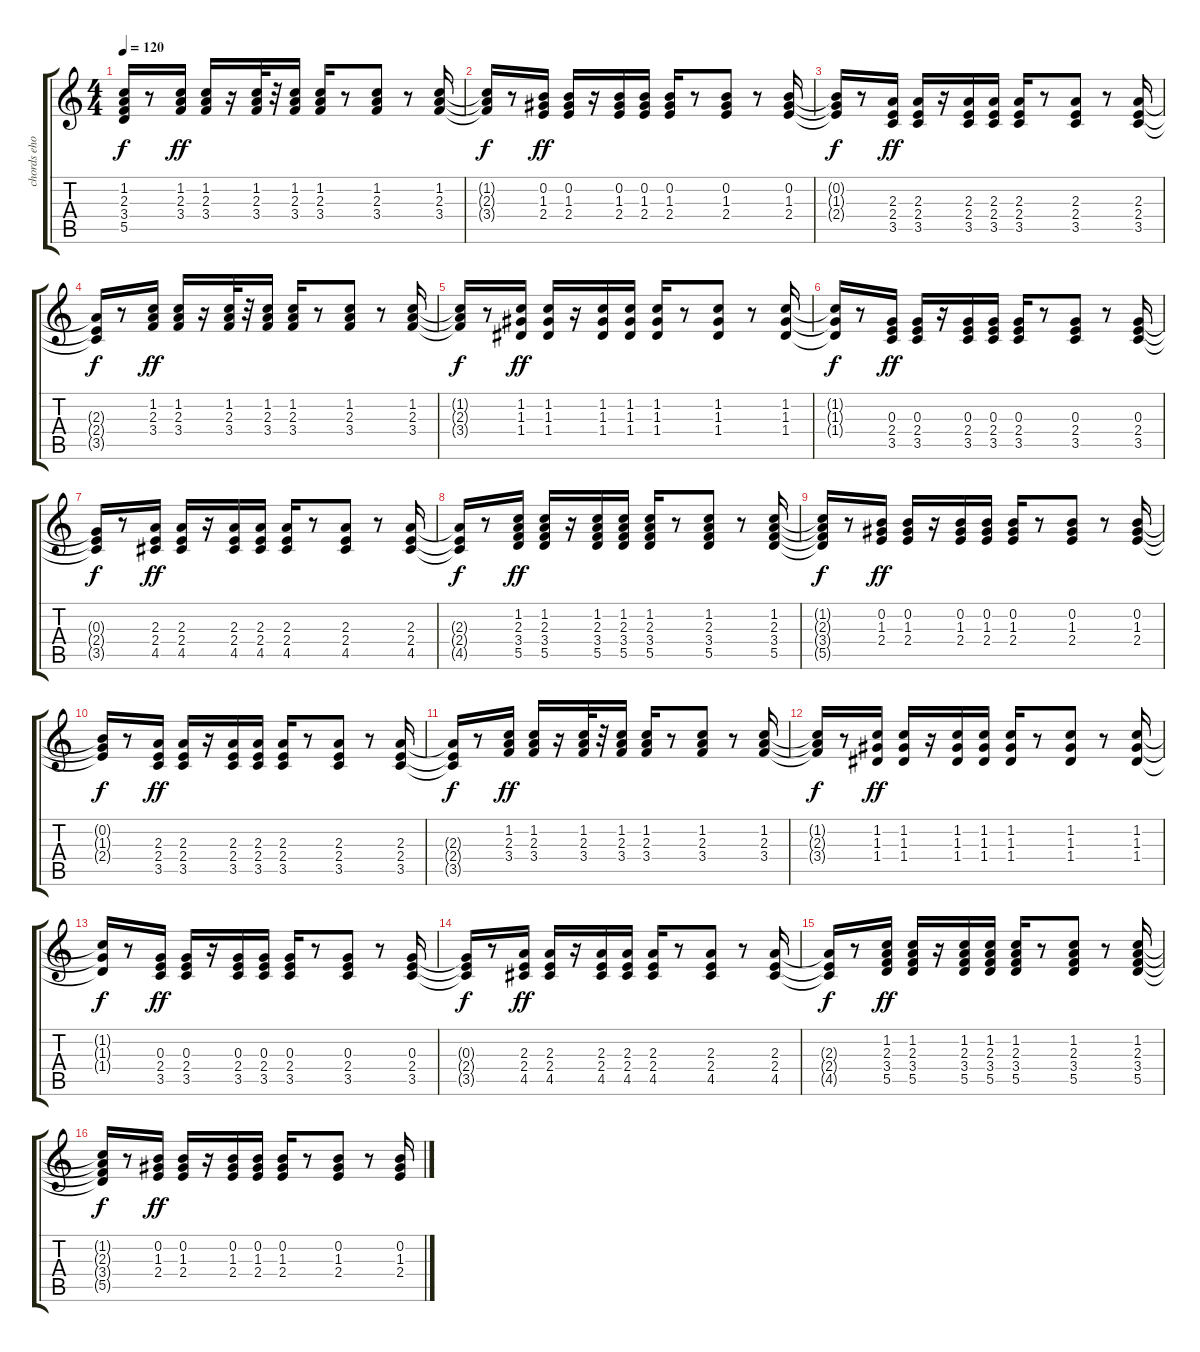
\track ("chords eho" "chords eho") {instrument synthbass1}
\staff {score tabs}
\tuning (E4 B3 G3 D3 A2 E2) {hide}
\ts (4 4)
\tempo 120
\clef g2
\ks c
(1.2{t} 2.3{t} 3.4{t} 5.5{t}).16{dy f} r.8 (1.2 2.3 3.4).16{dy ff} (1.2 2.3 3.4).16 r.16 (1.2 2.3 3.4).32 r.32 (1.2 2.3 3.4).16 (1.2 2.3 3.4).16 r.8 (1.2 2.3 3.4).8 r.8 (1.2 2.3 3.4).16 |
(1.2{t} 2.3{t} 3.4{t}).16{dy f} r.8 (0.2 1.3 2.4).16{dy ff} (0.2 1.3 2.4).16 r.16 (0.2 1.3 2.4).16 (0.2 1.3 2.4).16 (0.2 1.3 2.4).16 r.8 (0.2 1.3 2.4).8 r.8 (0.2 1.3 2.4).16 |
(0.2{t} 1.3{t} 2.4{t}).16{dy f} r.8 (2.3 2.4 3.5).16{dy ff} (2.3 2.4 3.5).16 r.16 (2.3 2.4 3.5).16 (2.3 2.4 3.5).16 (2.3 2.4 3.5).16 r.8 (2.3 2.4 3.5).8 r.8 (2.3 2.4 3.5).16 |
(2.3{t} 2.4{t} 3.5{t}).16{dy f} r.8 (1.2 2.3 3.4).16{dy ff} (1.2 2.3 3.4).16 r.16 (1.2 2.3 3.4).32 r.32 (1.2 2.3 3.4).16 (1.2 2.3 3.4).16 r.8 (1.2 2.3 3.4).8 r.8 (1.2 2.3 3.4).16 |
(1.2{t} 2.3{t} 3.4{t}).16{dy f} r.8 (1.2 1.3 1.4).16{dy ff} (1.2 1.3 1.4).16 r.16 (1.2 1.3 1.4).16 (1.2 1.3 1.4).16 (1.2 1.3 1.4).16 r.8 (1.2 1.3 1.4).8 r.8 (1.2 1.3 1.4).16 |
(1.2{t} 1.3{t} 1.4{t}).16{dy f} r.8 (0.3 2.4 3.5).16{dy ff} (0.3 2.4 3.5).16 r.16 (0.3 2.4 3.5).16 (0.3 2.4 3.5).16 (0.3 2.4 3.5).16 r.8 (0.3 2.4 3.5).8 r.8 (0.3 2.4 3.5).16 |
(0.3{t} 2.4{t} 3.5{t}).16{dy f} r.8 (2.3 2.4 4.5).16{dy ff} (2.3 2.4 4.5).16 r.16 (2.3 2.4 4.5).16 (2.3 2.4 4.5).16 (2.3 2.4 4.5).16 r.8 (2.3 2.4 4.5).8 r.8 (2.3 2.4 4.5).16 |
(2.3{t} 2.4{t} 4.5{t}).16{dy f} r.8 (1.2 2.3 3.4 5.5).16{dy ff} (1.2 2.3 3.4 5.5).16 r.16 (1.2 2.3 3.4 5.5).16 (1.2 2.3 3.4 5.5).16 (1.2 2.3 3.4 5.5).16 r.8 (1.2 2.3 3.4 5.5).8 r.8 (1.2 2.3 3.4 5.5).16 |
(1.2{t} 2.3{t} 3.4{t} 5.5{t}).16{dy f} r.8 (0.2 1.3 2.4).16{dy ff} (0.2 1.3 2.4).16 r.16 (0.2 1.3 2.4).16 (0.2 1.3 2.4).16 (0.2 1.3 2.4).16 r.8 (0.2 1.3 2.4).8 r.8 (0.2 1.3 2.4).16 |
(0.2{t} 1.3{t} 2.4{t}).16{dy f} r.8 (2.3 2.4 3.5).16{dy ff} (2.3 2.4 3.5).16 r.16 (2.3 2.4 3.5).16 (2.3 2.4 3.5).16 (2.3 2.4 3.5).16 r.8 (2.3 2.4 3.5).8 r.8 (2.3 2.4 3.5).16 |
(2.3{t} 2.4{t} 3.5{t}).16{dy f} r.8 (1.2 2.3 3.4).16{dy ff} (1.2 2.3 3.4).16 r.16 (1.2 2.3 3.4).32 r.32 (1.2 2.3 3.4).16 (1.2 2.3 3.4).16 r.8 (1.2 2.3 3.4).8 r.8 (1.2 2.3 3.4).16 |
(1.2{t} 2.3{t} 3.4{t}).16{dy f} r.8 (1.2 1.3 1.4).16{dy ff} (1.2 1.3 1.4).16 r.16 (1.2 1.3 1.4).16 (1.2 1.3 1.4).16 (1.2 1.3 1.4).16 r.8 (1.2 1.3 1.4).8 r.8 (1.2 1.3 1.4).16 |
(1.2{t} 1.3{t} 1.4{t}).16{dy f} r.8 (0.3 2.4 3.5).16{dy ff} (0.3 2.4 3.5).16 r.16 (0.3 2.4 3.5).16 (0.3 2.4 3.5).16 (0.3 2.4 3.5).16 r.8 (0.3 2.4 3.5).8 r.8 (0.3 2.4 3.5).16 |
(0.3{t} 2.4{t} 3.5{t}).16{dy f} r.8 (2.3 2.4 4.5).16{dy ff} (2.3 2.4 4.5).16 r.16 (2.3 2.4 4.5).16 (2.3 2.4 4.5).16 (2.3 2.4 4.5).16 r.8 (2.3 2.4 4.5).8 r.8 (2.3 2.4 4.5).16 |
(2.3{t} 2.4{t} 4.5{t}).16{dy f} r.8 (1.2 2.3 3.4 5.5).16{dy ff} (1.2 2.3 3.4 5.5).16 r.16 (1.2 2.3 3.4 5.5).16 (1.2 2.3 3.4 5.5).16 (1.2 2.3 3.4 5.5).16 r.8 (1.2 2.3 3.4 5.5).8 r.8 (1.2 2.3 3.4 5.5).16 |
(1.2{t} 2.3{t} 3.4{t} 5.5{t}).16{dy f} r.8 (0.2 1.3 2.4).16{dy ff} (0.2 1.3 2.4).16 r.16 (0.2 1.3 2.4).16 (0.2 1.3 2.4).16 (0.2 1.3 2.4).16 r.8 (0.2 1.3 2.4).8 r.8 (0.2 1.3 2.4).16
